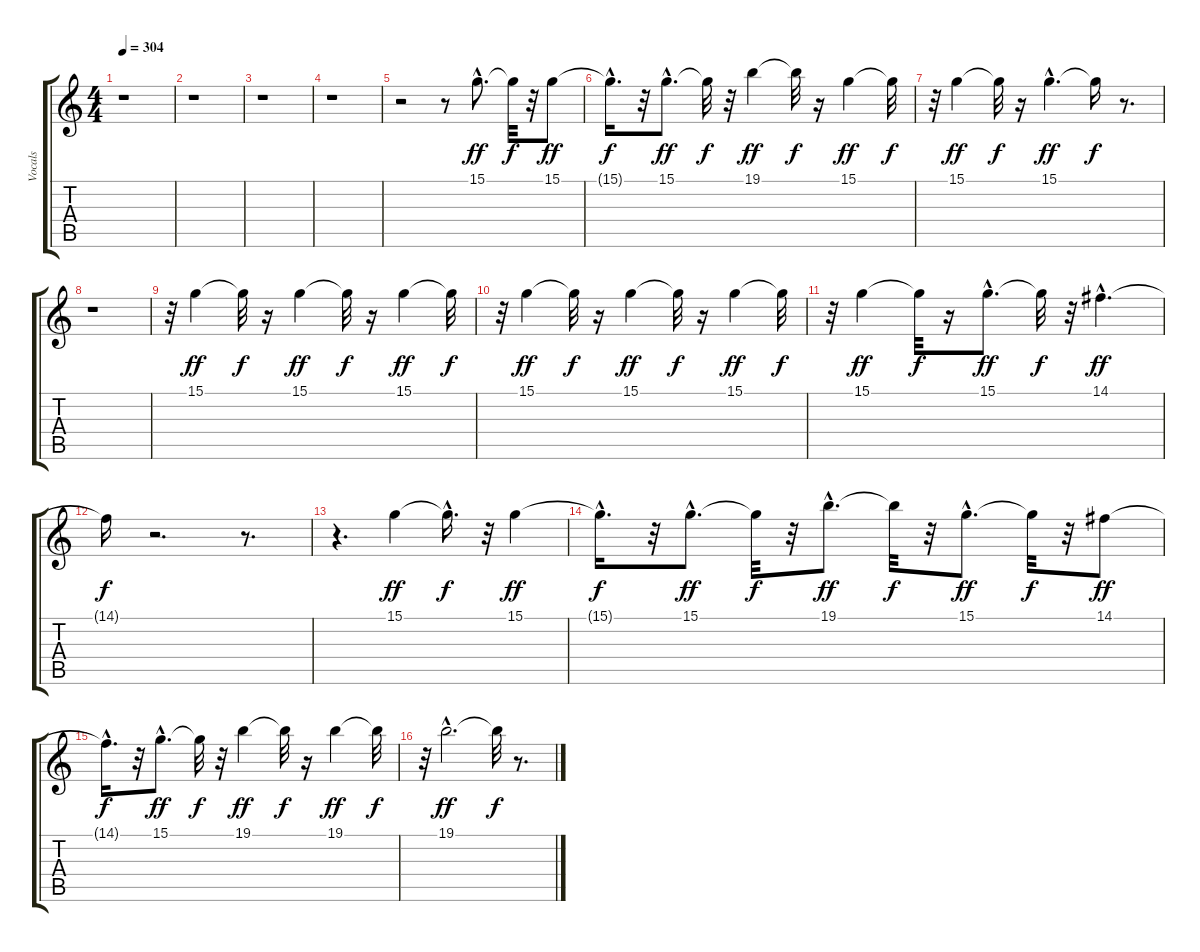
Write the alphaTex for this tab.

\track ("Vocals" "Vocals") {instrument lead2sawtooth}
\staff {score tabs}
\tuning (E4 B3 G3 D3 A2 E2) {hide}
\ts (4 4)
\tempo 304
\clef g2
\ks c
r.1{dy f} |
r.1 |
r.1 |
r.1 |
r.2 r.8 15.1{hac}.8{d dy ff} 15.1{t}.32{dy f} r.32 15.1.8{dy ff} |
15.1{hac t}.16{d dy f} r.32 15.1{hac}.8{d dy ff} 15.1{t}.32{dy f} r.32 19.1.4{dy ff} 19.1{t}.32{dy f} r.16 15.1.4{dy ff} 15.1{t}.32{dy f} |
r.32 15.1.4{dy ff} 15.1{t}.32{dy f} r.16 15.1{hac}.4{d dy ff} 15.1{t}.16{dy f} r.8{d} |
r.1 |
r.32 15.1.4{dy ff} 15.1{t}.32{dy f} r.16 15.1.4{dy ff} 15.1{t}.32{dy f} r.16 15.1.4{dy ff} 15.1{t}.32{dy f} |
r.32 15.1.4{dy ff} 15.1{t}.32{dy f} r.16 15.1.4{dy ff} 15.1{t}.32{dy f} r.16 15.1.4{dy ff} 15.1{t}.32{dy f} |
r.32 15.1.4{dy ff} 15.1{t}.32{dy f} r.16 15.1{hac}.8{d dy ff} 15.1{t}.32{dy f} r.32 14.1{hac}.4{d dy ff} |
14.1{t}.16{dy f} r.2{d} r.8{d} |
r.4{d} 15.1.4{dy ff} 15.1{hac t}.16{d dy f} r.32 15.1.4{dy ff} |
15.1{hac t}.16{d dy f} r.32 15.1{hac}.8{d dy ff} 15.1{t}.32{dy f} r.32 19.1{hac}.8{d dy ff} 19.1{t}.32{dy f} r.32 15.1{hac}.8{d dy ff} 15.1{t}.32{dy f} r.32 14.1.8{dy ff} |
14.1{hac t}.16{d dy f} r.32 15.1{hac}.8{d dy ff} 15.1{t}.32{dy f} r.32 19.1.4{dy ff} 19.1{t}.32{dy f} r.16 19.1.4{dy ff} 19.1{t}.32{dy f} |
r.32 19.1{hac}.2{d dy ff} 19.1{t}.32{dy f} r.8{d}
